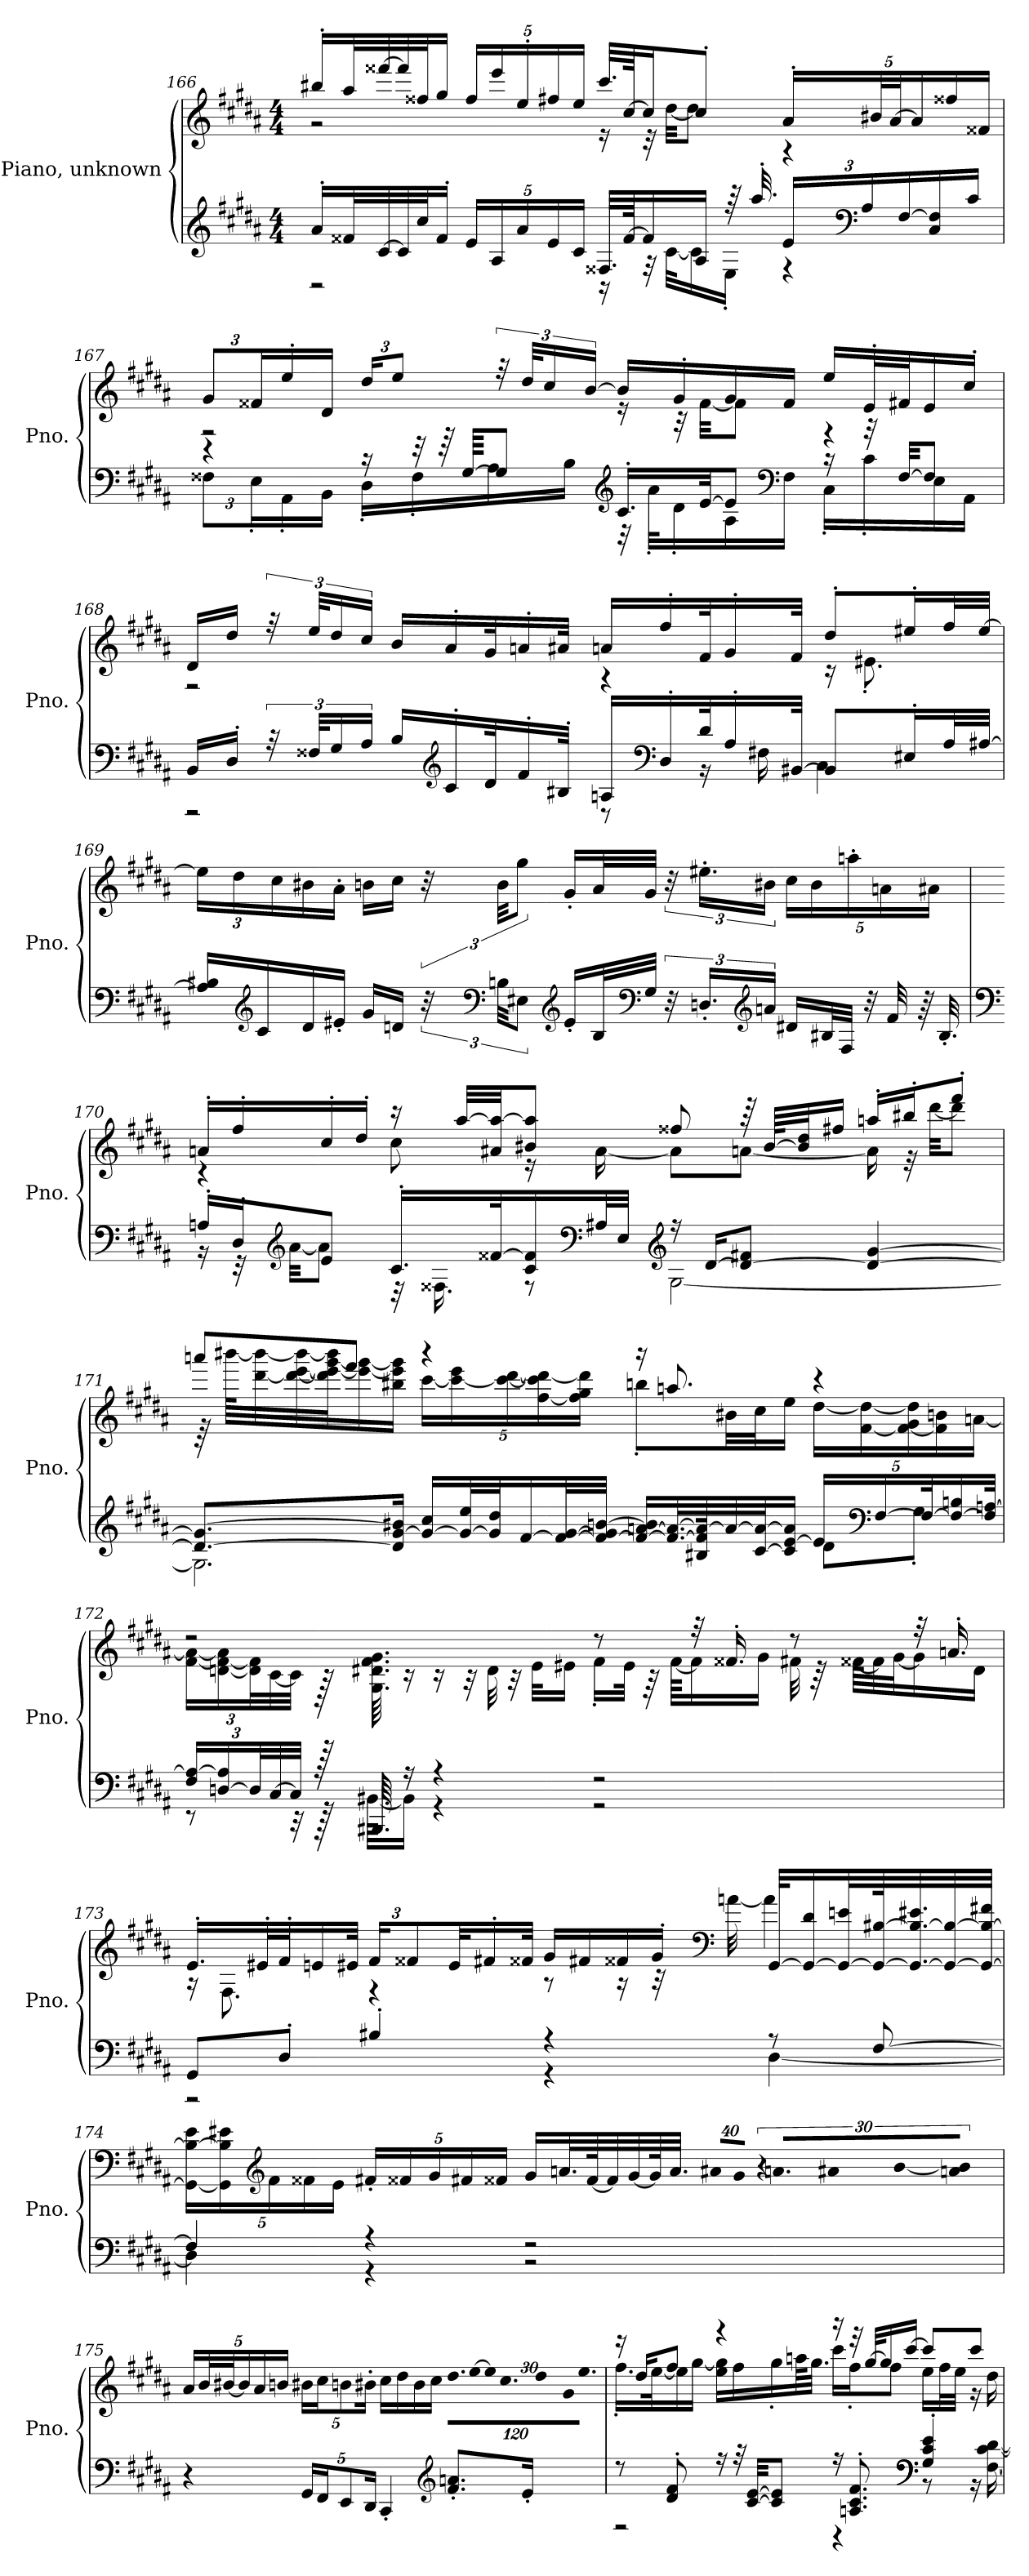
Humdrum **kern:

**kern	**kern
*part1	*part1
*staff2	*staff1
*I"Piano, unknown	*
*I'Pno.	*
!!LO:LB:g=z
*clefG2	*clefG2
*k[f#c#g#d#a#]	*k[f#c#g#d#a#]
*M4/4	*M4/4
=166	=166
*^	*^
16a#'/LL	2r	16bb#X'/LL	2r
32f##X/L	.	32aa#/L	.
[32c#/	.	[32fff##X/	.
32c#/]	.	32fff##/]	.
32cc#/J	.	32ff##X/J	.
16f##'/JJ	.	16gg#/JJ	.
*Xbrackettup	*	*Xbrackettup	*
20e/LL	.	20ff##/LL	.
20A#/	.	20eee/	.
20a#/	.	20ee'/	.
20e/	.	20ff#X/	.
20c#/JJ	.	20ee/JJ	.
32.F##X/LLL	16r	32.ccc#/LLL	16r
[64f##/JK	.	[64cc#/JK	.
16f##/]	32r	16cc#/J]	32r
.	[32c#\KLL	.	[32dd#\KKL
16A#/JJ	16c#\]	8cc#'/J	8dd#\J]
64r	16E'\JJ	.	.
32.aa#'/	.	.	.
24e/LL	4r	20a#'/LL	4r
*clefF4	*	*	*
24A#/	.	.	.
.	.	40b#X/L	.
.	.	[40a#/J	.
[24F##/	.	.	.
.	.	20a#/]	.
16C#/ 16F##/]	.	.	.
.	.	20ff##X/	.
16c#/JJ	.	.	.
.	.	20f##X/JJ	.
!!LO:PB:g=z	!!
=167	=167	=167	=167
4r	12F##X\L	12g#/L	2r
.	24E'\L	24f##X/L	.
.	16AA#'\	16ee'/	.
.	16BB\JJ	16d#/JJ	.
16r	16D#'\LL	24dd#/KL	.
.	.	12ee/J	.
32r	16F##'\	.	.
64r	.	.	.
[64G#/KKKL	.	.	.
*	*	*brackettup	*
8G#/J]	16A#\	48r	.
.	.	48dd#/KLL	.
.	.	24cc#/	.
.	16B\JJ	.	.
.	.	[24b/JJ	.
*clefG2	*	*	*
16.c#'/LL	32r	16b/LL]	16r
.	32a#'\KLL	.	.
.	16d#'\	16g#'/	32r
[32e/JK	.	.	[32f##\KKL
8e/J]	16A#\	16g#/	8f##\J]
*clefF4	*	*	*
.	16F##\JJ	16f##/JJ	.
16r	16C#'\LL	16ee/LL	4r
32r	16c#'\	32e'/L	.
[32F##/KKL	.	32f#X/J	.
8F##/J]	16E\	16e/	.
.	16AA#\JJ	16cc#'/JJ	.
!!LO:LB:g=z	!!
=168	=168	=168	=168
16BB/LL	2r	16d#/LL	2r
16D#'/JJ	.	16dd#/JJ	.
*brackettup	*	*	*
48r	.	48r	.
48F##X/KLL	.	48ee/KLL	.
24G#/	.	24dd#/	.
24A#/JJ	.	24cc#/JJ	.
16B/LL	.	16b/LL	.
*clefG2	*	*	*
16c#'/	.	16a#'/	.
32d#/K	.	32g#/K	.
16f#'/	.	16an'/	.
32B#X'/JJk	.	32a#X/JJk	.
16An/LL	8r	16an/LL	4r
*clefF4	*	*	*
16D#'/	.	16ff#'/	.
32d#/K	16r	32f#/K	.
16A'/	.	16g#'/	.
.	16F#X\	.	.
[32BB#X/JJk	.	32f#/JJk	.
8BB#/L]	4C#\	8dd#'/L	16r
.	.	.	8.e#X'\
16E#X'/L	.	16ee#X'/L	.
32A/L	.	32ff#/L	.
[32A#X/JJJ	.	[32ee#/JJJ	.
*v	*v	*	*
*	*v	*v
!!LO:LB:g=z
=169	=169
*	*Xbrackettup
16A#/] 16B#X/LL	24ee#\LL]
.	24dd#\
*clefG2	*
16c#/	.
.	24cc#\
16d#/	16b#X\
16e#X'/JJ	16a#'\JJ
16g#/LL	16bn\LL
16dn/JJ	16cc#\JJ
*	*brackettup
48r	48r
*clefF4	*
48Bn\KKL	48b\KKL
12E#X\J	12gg#\J
*clefG2	*
16e#'/LL	16g#'/LL
32B/L	32a#/L
*clefF4	*
32G#/JJJ	32g#/JJJ
48r	48r
24.Dn'/LL	24.ee#X'\LL
*clefG2	*
24an/JJ	24b#X\JJ
*	*Xbrackettup
16d#X/LL	20cc#\LL
.	20b#\
32B#X/L	.
32F#/JJJ	.
.	20aan'\
32r	.
.	20an\
32f#/	.
64r	.
.	20a#X\JJ
32.B#'/	.
!!LO:LB:g=z
=170	=170
*clefF4	*
*^	*^
16An'/LL	16r	16an'/LL	4r
16D#'/J	32r	16ff#'/	.
*clefG2	*	*	*
.	[32a#\KKL	.	.
8e/J	8a#\J]	16cc#'/	.
.	.	16dd#'/JJ	.
16.c#'/LL	32r	16r	8cc#\
.	16.F##X\	.	.
.	.	[32aa#/LLL	.
[32f##X/K	.	32a#X/ 32aa#/_JJ	.
16c#/ 16f##/]	8r	8b#X/ 8aa#/]J	16r
*clefF4	*	*	*
32A#X/L	.	.	[16a#\
32E/JJJ	.	.	.
*clefG2	*	*	*
16r	[2G#\	8ff##X/	8a#\L]
[16d#/KL	.	.	.
8d#/_ 8f#X/J	.	64r	[8an\J
.	.	[64b#/KLLL	.
.	.	32b#/] 32dd#/J	.
.	.	16ff#X/JJ	.
4d#/_ [4g#/	.	16aan'/LL	16a\]
.	.	16bb#X'/J	32r
.	.	.	[32ddd#\KKL
.	.	8fff#'/J	8ddd#\J]
!!LO:LB:g=z	!!
=171	=171	=171	=171
8.d#/_ 8.g#/_L	2.G#\]	8aaan/L	64r
.	.	.	[64bbb#X\KLLL
.	.	.	[32ddd#\ 32bbb#\_
.	.	.	32ddd#\_ [32eee\ 32bbb#\_
.	.	.	32ddd#\] 32eee\_ [32ggg#\ 32bbb#\]J
.	.	8fff#/J	16eee\_ 16ggg#\_
16d#/] 16g#/_ 16b#X/Jk	.	.	16bb#X\ 16eee\] 16ggg#\]JJ
16g#/_ 16cc#/LL	.	4r	[20ccc#\LL
.	.	.	20ccc#\_ 20eee\
32g#/_ 32ee/L	.	.	.
32g#/] 32dd#/J	.	.	.
.	.	.	20ccc#\_ [20ddd#\
[16f#/	.	.	.
.	.	.	[20ff#\ 20ccc#\] 20ddd#\_
32f#/_ [32g#/L	.	.	.
.	.	.	20ff#\] 20gg#\ 20ddd#\]JJ
32f#/_ 32g#/] [32bn/JJJ	.	.	.
16f#/_ [16an/ 16b/]LL	.	16r	8bbn'\L
32.f#/_ 32.a/_L	.	8.aan/	.
64B#X/ 64f#/] 64a/_K	.	.	.
32a/_	.	.	32b#X\LL
[32c#/ 32a/_J	.	.	32cc#\J
16c#/] [16e/ 16a/]JJ	.	.	16ee\JJ
16e/LL]	8d#\L	4r	[20dd#\LL
.	.	.	[20f#\ 20dd#\_
*clefF4	*	*	*
[16F#/	.	.	.
.	.	.	20f#\_ 20g#\ 20dd#\]
32F#/K_	8G#'\J	.	.
.	.	.	20f#\] 20bn\
16F#/_ 16Bn/	.	.	.
.	.	.	[20an\JJ
32F#/] [32An/JJk	.	.	.
!!LO:LB:g=z	!!
=172	=172	=172	=172
*Xbrackettup	*	*	*
24F#/ 24A/_LL	8r	2r	[24f#\ 24a\_LL
[24Dn/ 24A/]	.	.	[24dn\ 24f#\_ 24a\]
48D/L]	.	.	48d\] 48f#\]L
[48C#/	.	.	[48c#\
32C#/JJJ]	32r	.	32c#\JJJ]
128r	128r	.	128r
64.BBB#X/	[64.BB#X\KKLL	.	64.G#\ 64.d#X\ 64.f#\ 64.g#\
16r	16BB#\JJ]	.	16r
4r	4r	.	16r
.	.	.	32r
.	.	.	32d#\
.	.	.	32r
.	.	.	32e\KLL
.	.	.	16e#X\JJ
2r	2r	8r	16f#'\LL
.	.	.	32e#\JJk
.	.	.	64r
.	.	.	[64f#\KKLL
.	.	32r	16f#\]
.	.	16.f##X'/	.
.	.	.	16g#\JJ
.	.	8r	32f#X\
.	.	.	64r
.	.	.	[64f##X\KLLL
.	.	.	32f##\]
.	.	.	[32g#\J
.	.	32r	16g#\]
.	.	16.an'/	.
.	.	.	16d#\JJ
!!LO:PB:g=z	!!
=173	=173	=173	=173
8GG#/L	2r	16.e'/LL	16r
.	.	.	8.F#\
.	.	32e#X'/L	.
8D#'/J	.	32f#'/J	.
.	.	16en/	.
.	.	32e#X/JJk	.
4B#X'/	.	24f#/KL	4r
.	.	12f##X/	.
.	.	32e#/KL	.
.	.	16f#X'/	.
.	.	32f##X/JJk	.
4r	4r	16g#/LL	8r
.	.	16f#X/	.
.	.	16f##X/	16r
.	.	16g#'/JJ	32r
*	*	*clefF4	*
.	.	.	[32an\
8r	[4D#\	[32GG#/KLL	4a\]
.	.	16GG#/_ 16d#/	.
.	.	32GG#/_ 32en/L	.
[8F#/	.	64GG#/_ [64B#X/K	.
.	.	32.GG#/_ 32.B#/_ 32.e#X/	.
.	.	32GG#/_ 32B#/_	.
.	.	32GG#/_ 32B#/_ 32f#X/JJJ	.
*	*	*v	*v
!!LO:LB:g=z
=174	=174	=174
4F#/]	4D#\]	20GG#\_ 20B#\_ 20e\LL
.	.	20GG#\] 20B#\] 20e#X\
*	*	*clefG2
.	.	20f#\
.	.	20f##X\
.	.	20e#\JJ
4r	4r	20f#X'/LL
.	.	20f##X/
.	.	20g#/
.	.	20f#X/
.	.	20f##X/JJ
2r	2r	16g#/LL
.	.	32.an/L
.	.	[64f##/K
.	.	32f##/]
.	.	[32g#/
.	.	64g#/K]
.	.	32.a/JJJ
*	*	*brackettup
!	!	!LO:N:vis=32
.	.	640%23a#X/LLL
!	!	!LO:N:vis=32
.	.	640%23g#/JJJ
!	!	!LO:N:vis=64
.	.	960%17r
!	!	!LO:N:vis=32.
.	.	1920%103an/LLL
!	!	!LO:N:vis=32
.	.	640%23a#X/
!	!	!LO:N:vis=32
.	.	[640%23b/
!	!	!LO:N:vis=32
.	.	640%23an/ 640%23b/]JJJ
960ryy	960ryy	.
*v	*v	*
!!LO:LB:g=z
=175	=175
*	*Xbrackettup
4r	20a#/LL
.	40b/L
.	[40b#X/J
.	20b#/]
.	20a#/
.	20bn/JJ
20GG#/LL	20b#X\LL
20FF#/J	20cc#\J
10EE/	10bn\
20DD#/Jk	20b#X'\Jk
4CC#'/	16cc#\LL
.	16dd#\
.	16b#\
.	16cc#\JJ
*clefG2	*
!	!LO:N:vis=32.
8.f#/' 8.an/'L	1920%103dd#\LLL
!	!LO:N:vis=64
.	[960%17ee\L
!	!LO:N:vis=64
.	960%17ee\J]
!	!LO:N:vis=32.
.	1920%103cc#\
!	!LO:N:vis=32
.	640%23dd#\
!	!LO:N:vis=64
.	960%17g#\K
16e'/Jk	.
!	!LO:N:vis=32.
.	1920%103ee\JJJ
!!LO:LB:g=z
=176	=176
*^	*^
8r	2r	16r	16.ff#'\LL
.	.	16dd#/KL	.
.	.	.	[32ee\K
8d#/' 8f#/'	.	8ff#/J	16ee\]
.	.	.	[16gg#\JJ
16r	.	4r	16ee\ 16gg#\]LL
32r	.	.	16ff#\
[32c#/ [32e/KKL	.	.	.
8c#/] 8e/]J	.	.	16gg#'\
.	.	.	64aan\KL
.	.	.	32.gg#\JJJ
16r	4r	16r	16ccc#\LL
8.An/' 8.c#/' 8.f#/'	.	32r	16ff#'\J
.	.	[32gg#/KLL	.
.	.	16gg#/]	8ff#\J
.	.	[16ccc#/JJ	.
*clefF4	*	*	*
4G#/' 4c#/' 4e/'	8r	8ccc#/L]	16ee\LL
.	.	.	32ff#\L
.	.	.	32ee\JJJ
.	16r	8ccc#/J	16r
.	[16F#\ [16c#\ [16d#\	.	16dd#\
*v	*v	*	*
*	*v	*v
=	=
*-	*-
